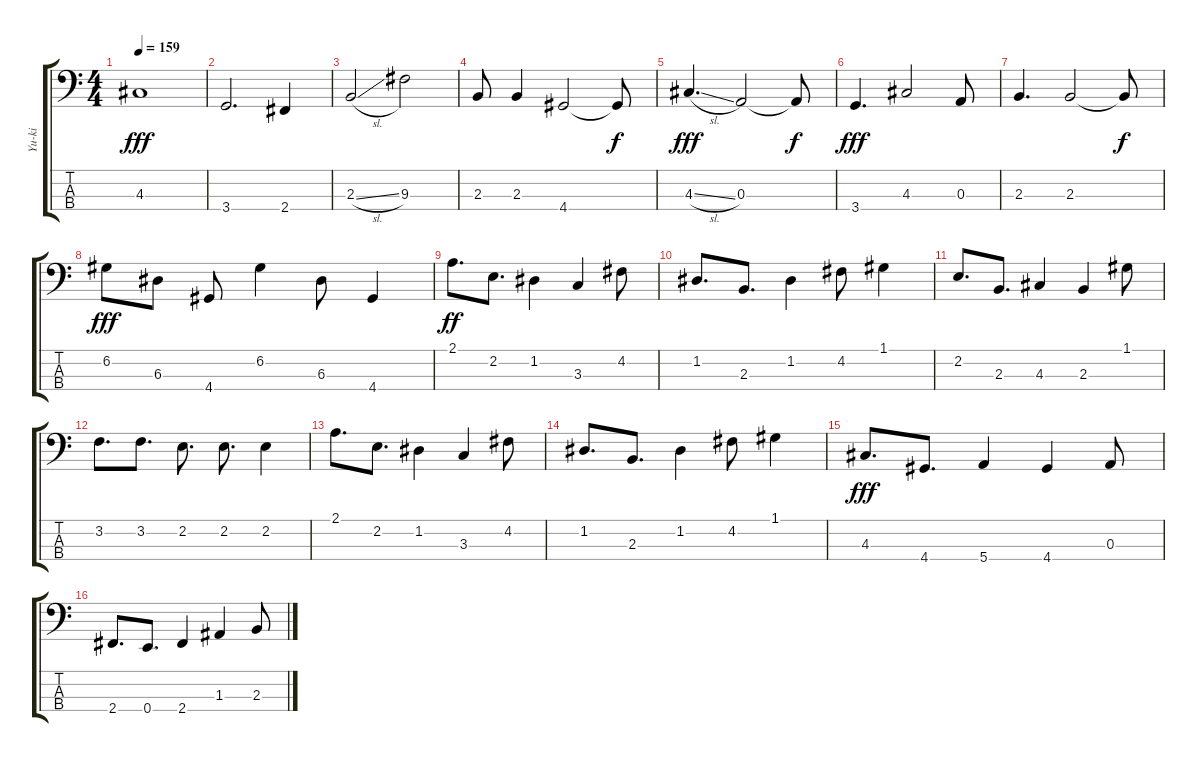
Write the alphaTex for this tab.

\track ("Yu-ki" "Yu-ki") {instrument electricbassfinger}
\staff {score tabs}
\tuning (G2 D2 A1 E1) {hide}
\ts (4 4)
\tempo 159
\clef f4
\ks c
4.3.1{dy fff} |
3.4.2{d} 2.4.4 |
2.3{sl}.2 9.3.2 |
2.3.8 2.3.4 4.4.2 4.4{t}.8{dy f} |
4.3{sl}.4{d dy fff} 0.3.2 0.3{t}.8{dy f} |
3.4.4{d dy fff} 4.3.2 0.3.8 |
2.3.4{d} 2.3.2 2.3{t}.8{dy f} |
6.2.8{dy fff} 6.3.8 4.4.8 6.2.4 6.3.8 4.4.4 |
2.1.8{d dy ff} 2.2.8{d} 1.2.4 3.3.4 4.2.8 |
1.2.8{d} 2.3.8{d} 1.2.4 4.2.8 1.1.4 |
2.2.8{d} 2.3.8{d} 4.3.4 2.3.4 1.1.8 |
3.2.8{d} 3.2.8{d} 2.2.8{d} 2.2.8{d} 2.2.4 |
2.1.8{d} 2.2.8{d} 1.2.4 3.3.4 4.2.8 |
1.2.8{d} 2.3.8{d} 1.2.4 4.2.8 1.1.4 |
4.3.8{d dy fff} 4.4.8{d} 5.4.4 4.4.4 0.3.8 |
2.4.8{d} 0.4.8{d} 2.4.4 1.3.4 2.3.8
